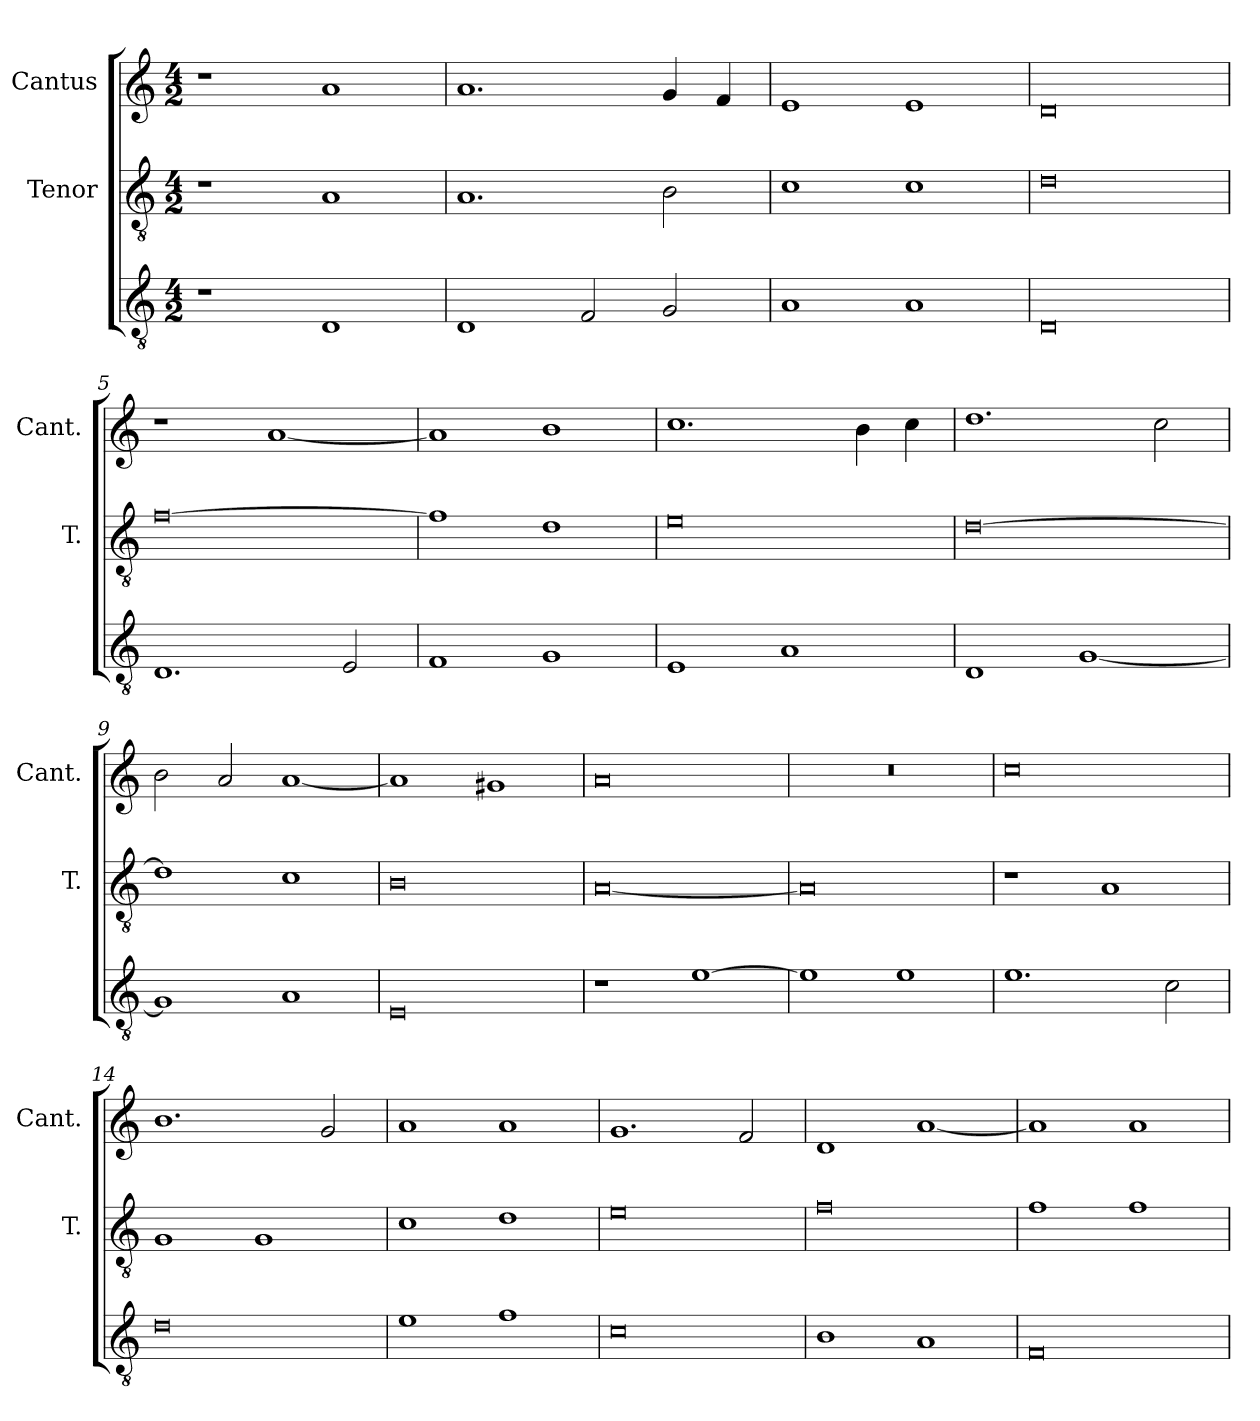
**kern	**kern	**kern
*part3	*part2	*part1
*staff3	*staff2	*staff1
*	*I"Tenor	*I"Cantus
*	*I'T.	*I'Cant.
*clefGv2	*clefGv2	*clefG2
*ITrd7c12	*ITrd7c12	*
*k[]	*k[]	*k[]
*C:	*C:	*C:
*M4/2	*M4/2	*M4/2
=1	=1	=1
1r	1r	1r
1DD/	1AA/	1a/
=2	=2	=2
1DD/	1.AA/	1.a/
2FF/	.	.
2GG/	2BB\	4g/
.	.	4f/
=3	=3	=3
1AA/	1C\	1e/
1AA/	1C\	1e/
=4	=4	=4
0DD/	0D\	0d/
=5	=5	=5
1.DD/	[0F\	1r
.	.	[1a/
2EE/	.	.
=6	=6	=6
1FF/	1F\]	1a/]
1GG/	1D\	1b\
=7	=7	=7
1EE/	0E\	1.cc\
1AA/	.	.
.	.	4b\
.	.	4cc\
=8	=8	=8
1DD/	[0D\	1.dd\
[1GG/	.	.
.	.	2cc\
=9	=9	=9
1GG/]	1D\]	2b\
.	.	2a/
1AA/	1C\	[1a/
=10	=10	=10
0EE/	0BB\	1a/]
.	.	1g#X/
=11	=11	=11
1r	[0AA/	0a/
[1E\	.	.
=12	=12	=12
1E\]	0AA/]	0r
1E\	.	.
=13	=13	=13
1.E\	1r	0cc\
.	1AA/	.
2C\	.	.
=14	=14	=14
0D\	1GG/	1.b\
.	1GG/	.
.	.	2g/
=15	=15	=15
1E\	1C\	1a/
1F\	1D\	1a/
=16	=16	=16
0C\	0E\	1.g/
.	.	2f/
=17	=17	=17
1BB\	0F\	1d/
1AA/	.	[1a/
=18	=18	=18
0FF/	1F\	1a/]
.	1F\	1a/
=	=	=
*-	*-	*-
